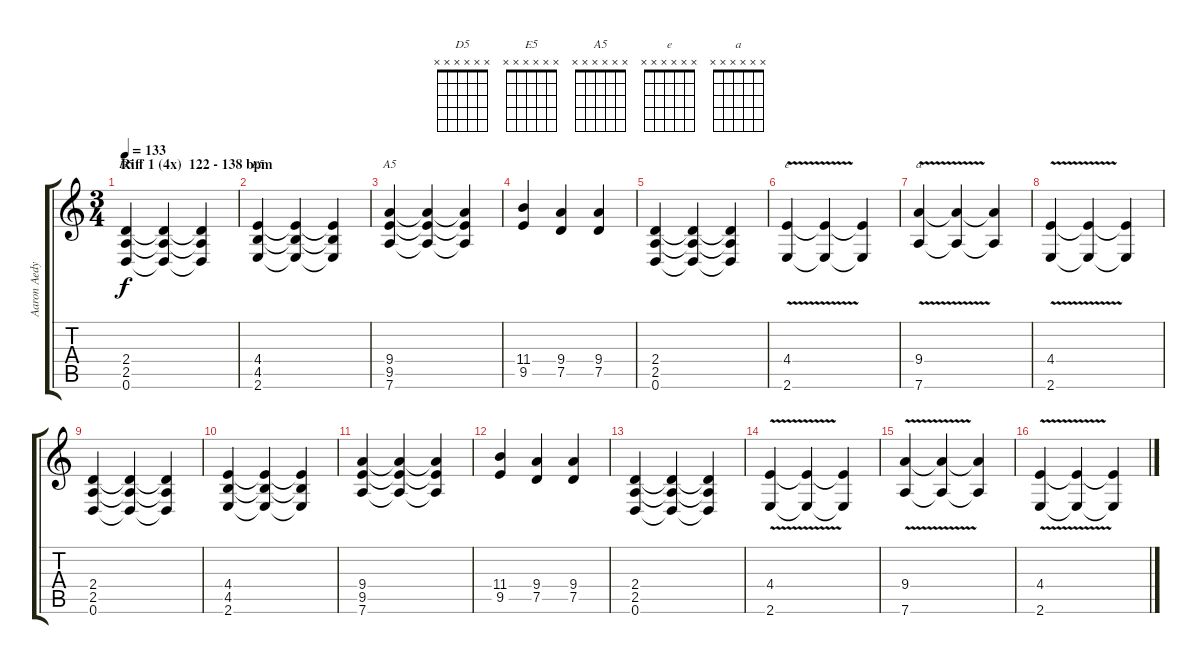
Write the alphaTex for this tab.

\track ("Aaron Aedy" "Aaron Aedy") {instrument overdrivenguitar}
\staff {score tabs}
\tuning (D4 A3 F3 C3 G2 D2) {hide}
\chord ("D5" x x x x x x)
\chord ("E5" x x x x x x)
\chord ("A5" x x x x x x)
\chord ("e" x x x x x x)
\chord ("a" x x x x x x)
\ts (3 4)
\section ("" "Riff 1 (4x)  122 - 138 bpm")
\tempo 133
\clef g2
\ks c
(2.4 2.5 0.6).4{ch "D5" dy f instrument overdrivenguitar} (2.4{t} 2.5{t} 0.6{t}).4 (2.4{t} 2.5{t} 0.6{t}).4 |
(4.4 4.5 2.6).4{ch "E5"} (4.4{t} 4.5{t} 2.6{t}).4 (4.4{t} 4.5{t} 2.6{t}).4 |
(9.4 9.5 7.6).4{ch "A5"} (9.4{t} 9.5{t} 7.6{t}).4 (9.4{t} 9.5{t} 7.6{t}).4 |
(11.4 9.5).4 (9.4 7.5).4 (9.4 7.5).4 |
(2.4 2.5 0.6).4 (2.4{t} 2.5{t} 0.6{t}).4 (2.4{t} 2.5{t} 0.6{t}).4 |
(4.4{v} 2.6{v}).4{ch "e"} (4.4{t} 2.6{t}).4 (4.4{t} 2.6{t}).4 |
(9.4{v} 7.6{v}).4{ch "a"} (9.4{t} 7.6{t}).4 (9.4{t} 7.6{t}).4 |
(4.4{v} 2.6{v}).4 (4.4{t} 2.6{t}).4 (4.4{t} 2.6{t}).4 |
(2.4 2.5 0.6).4 (2.4{t} 2.5{t} 0.6{t}).4 (2.4{t} 2.5{t} 0.6{t}).4 |
(4.4 4.5 2.6).4 (4.4{t} 4.5{t} 2.6{t}).4 (4.4{t} 4.5{t} 2.6{t}).4 |
(9.4 9.5 7.6).4 (9.4{t} 9.5{t} 7.6{t}).4 (9.4{t} 9.5{t} 7.6{t}).4 |
(11.4 9.5).4 (9.4 7.5).4 (9.4 7.5).4 |
(2.4 2.5 0.6).4 (2.4{t} 2.5{t} 0.6{t}).4 (2.4{t} 2.5{t} 0.6{t}).4 |
(4.4{v} 2.6{v}).4 (4.4{t} 2.6{t}).4 (4.4{t} 2.6{t}).4 |
(9.4{v} 7.6{v}).4 (9.4{t} 7.6{t}).4 (9.4{t} 7.6{t}).4 |
(4.4{v} 2.6{v}).4 (4.4{t} 2.6{t}).4 (4.4{t} 2.6{t}).4
